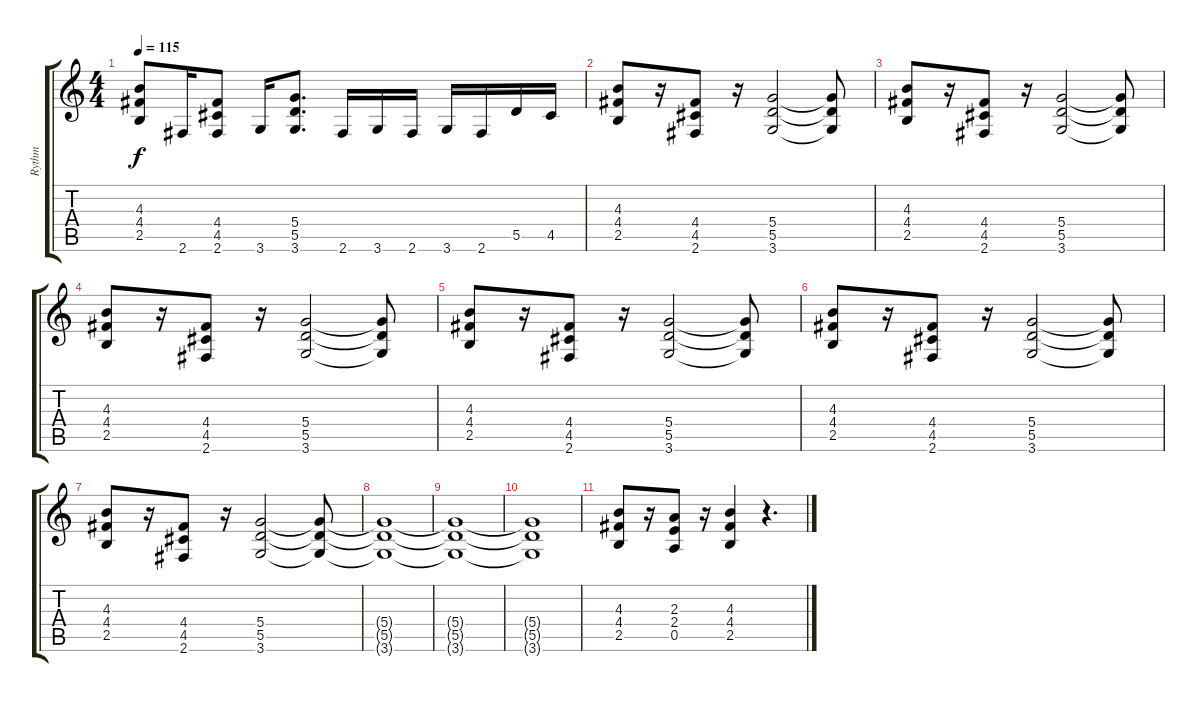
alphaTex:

\track ("Rythm" "Rythm") {instrument distortionguitar}
\staff {score tabs}
\tuning (E4 B3 G3 D3 A2 E2) {hide}
\ts (4 4)
\tempo 115
\clef g2
\ks c
(4.3 4.4 2.5).8{dy f} 2.6.16 (4.4 4.5 2.6).8 3.6.16 (5.4 5.5 3.6).8{d} 2.6.16 3.6.16 2.6.16 3.6.16 2.6.16 5.5.16 4.5.16 |
(4.3 4.4 2.5).8 r.16 (4.4 4.5 2.6).8 r.16 (5.4 5.5 3.6).2 (5.4{t} 5.5{t} 3.6{t}).8 |
(4.3 4.4 2.5).8 r.16 (4.4 4.5 2.6).8 r.16 (5.4 5.5 3.6).2 (5.4{t} 5.5{t} 3.6{t}).8 |
(4.3 4.4 2.5).8 r.16 (4.4 4.5 2.6).8 r.16 (5.4 5.5 3.6).2 (5.4{t} 5.5{t} 3.6{t}).8 |
(4.3 4.4 2.5).8 r.16 (4.4 4.5 2.6).8 r.16 (5.4 5.5 3.6).2 (5.4{t} 5.5{t} 3.6{t}).8 |
(4.3 4.4 2.5).8 r.16 (4.4 4.5 2.6).8 r.16 (5.4 5.5 3.6).2 (5.4{t} 5.5{t} 3.6{t}).8 |
(4.3 4.4 2.5).8 r.16 (4.4 4.5 2.6).8 r.16 (5.4 5.5 3.6).2 (5.4{t} 5.5{t} 3.6{t}).8 |
(5.4{t} 5.5{t} 3.6{t}).1 |
(5.4{t} 5.5{t} 3.6{t}).1 |
(5.4{t} 5.5{t} 3.6{t}).1 |
(4.3 4.4 2.5).8 r.16 (2.3 2.4 0.5).8 r.16 (4.3 4.4 2.5).4 r.4{d}
